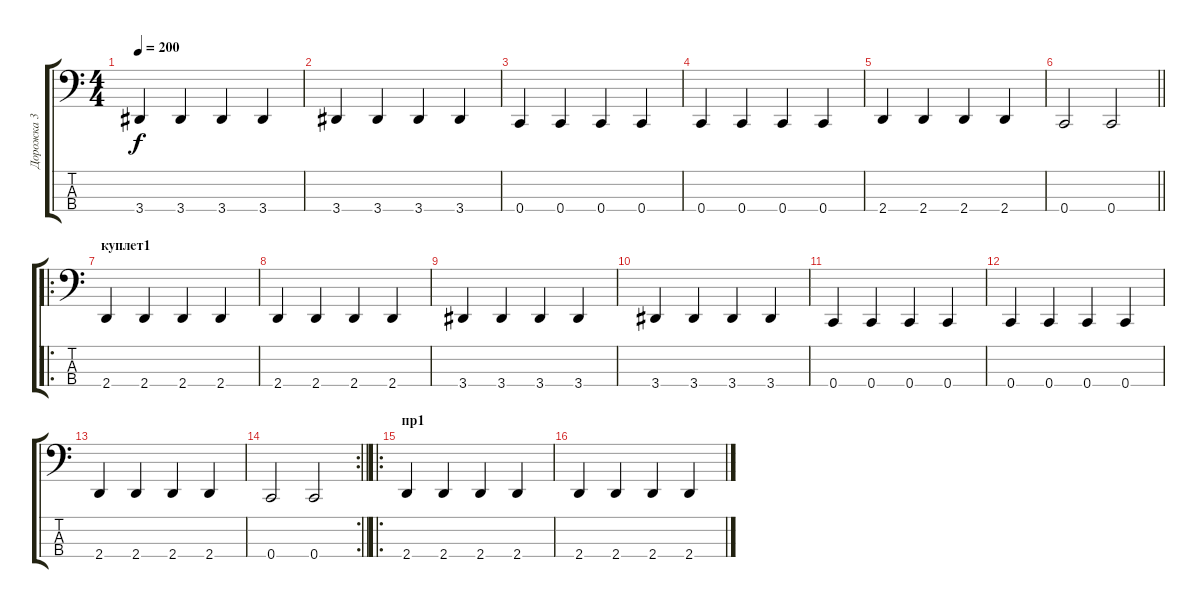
\track ("Дорожка 3" "Дорожка 3") {instrument electricbassfinger}
\staff {score tabs}
\tuning (F2 C2 G1 C1) {hide}
\ts (4 4)
\tempo 200
\clef f4
\ks c
3.4.4{dy f} 3.4.4 3.4.4 3.4.4 |
3.4.4 3.4.4 3.4.4 3.4.4 |
0.4.4 0.4.4 0.4.4 0.4.4 |
0.4.4 0.4.4 0.4.4 0.4.4 |
2.4.4 2.4.4 2.4.4 2.4.4 |
\barLineRight lightlight
0.4.2 0.4.2 |
\ro
\section ("" "куплет1")
2.4.4 2.4.4 2.4.4 2.4.4 |
2.4.4 2.4.4 2.4.4 2.4.4 |
3.4.4 3.4.4 3.4.4 3.4.4 |
3.4.4 3.4.4 3.4.4 3.4.4 |
0.4.4 0.4.4 0.4.4 0.4.4 |
0.4.4 0.4.4 0.4.4 0.4.4 |
2.4.4 2.4.4 2.4.4 2.4.4 |
\rc 2
\barLineRight lightlight
0.4.2 0.4.2 |
\ro
\section ("" "пр1")
2.4.4 2.4.4 2.4.4 2.4.4 |
2.4.4 2.4.4 2.4.4 2.4.4
